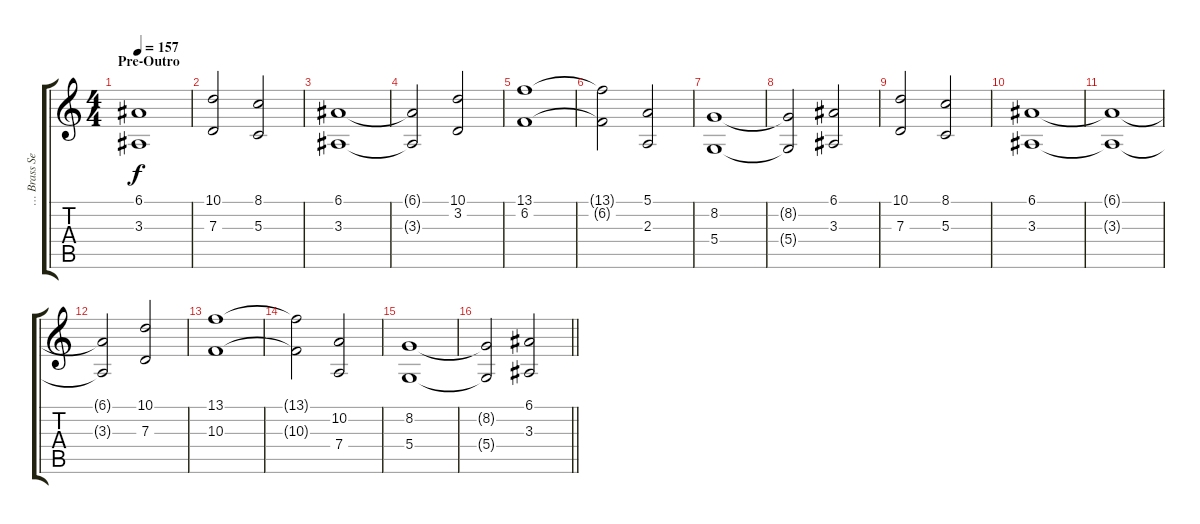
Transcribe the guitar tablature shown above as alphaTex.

\track ("… Brass Section …" "… Brass Se") {instrument stringensemble1}
\staff {score tabs}
\tuning (E4 B3 G3 D3 A2 E2) {hide}
\ts (4 4)
\section ("" "Pre-Outro")
\tempo 157
\clef g2
\ks c
(6.1 3.3).1{dy f} |
(10.1 7.3).2 (8.1 5.3).2 |
(6.1 3.3).1 |
(6.1{t} 3.3{t}).2 (10.1 3.2).2 |
(13.1 6.2).1 |
(13.1{t} 6.2{t}).2 (5.1 2.3).2 |
(8.2 5.4).1 |
(8.2{t} 5.4{t}).2 (6.1 3.3).2 |
(10.1 7.3).2 (8.1 5.3).2 |
(6.1 3.3).1 |
(6.1{t} 3.3{t}).1 |
(6.1{t} 3.3{t}).2 (10.1 7.3).2 |
(13.1 10.3).1 |
(13.1{t} 10.3{t}).2 (10.2 7.4).2 |
(8.2 5.4).1 |
\barLineRight lightlight
(8.2{t} 5.4{t}).2 (6.1 3.3).2
